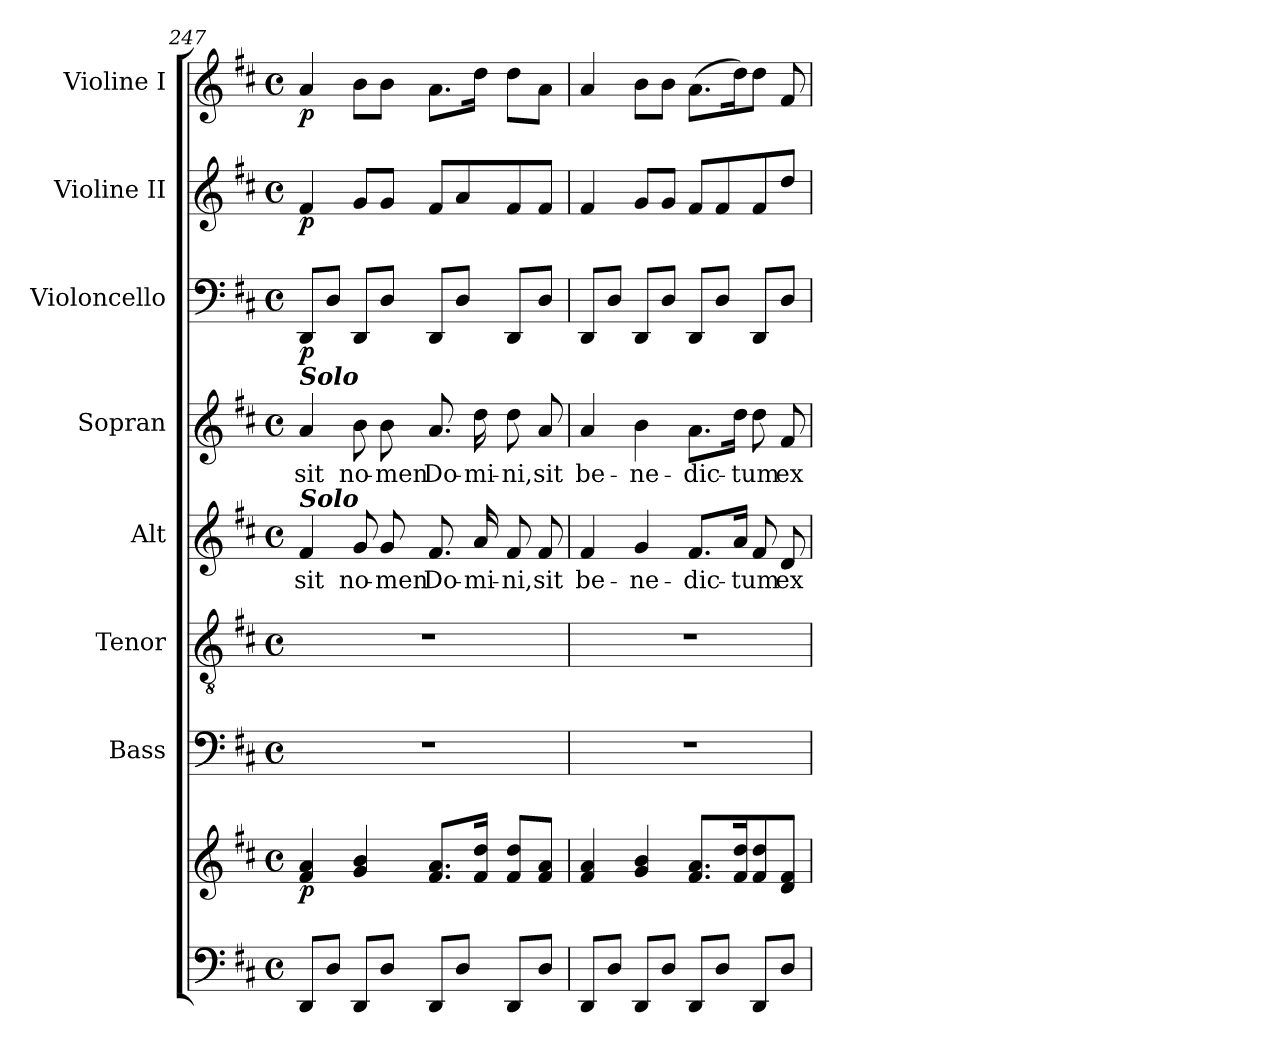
**kern	**kern	**dynam	**kern	**kern	**kern	**text	**kern	**text	**kern	**dynam	**kern	**dynam	**kern	**dynam
*part8	*part8	*part8	*part7	*part6	*part5	*part5	*part4	*part4	*part3	*part3	*part2	*part2	*part1	*part1
*staff9	*staff8	*staff8/9	*staff7	*staff6	*staff5	*staff5	*staff4	*staff4	*staff3	*staff3	*staff2	*staff2	*staff1	*staff1
*	*	*	*I"Bass	*I"Tenor	*I"Alt	*	*I"Sopran	*	*I"Violoncello	*	*I"Violine II	*	*I"Violine I	*
*	*	*	*I'B.	*I'T.	*I'A.	*	*I'S.	*	*I'Vc.	*	*I'Vl. II	*	*I'Vl. I	*
!!LO:PB:g=z
*clefF4	*clefG2	*	*clefF4	*clefGv2	*clefG2	*	*clefG2	*	*clefF4	*	*clefG2	*	*clefG2	*
*	*	*	*	*	*	*	*	*	*ITrd7c12	*	*	*	*	*
*k[f#c#]	*k[f#c#]	*	*k[f#c#]	*k[f#c#]	*k[f#c#]	*	*k[f#c#]	*	*k[f#c#]	*	*k[f#c#]	*	*k[f#c#]	*
*D:	*D:	*	*D:	*D:	*D:	*	*D:	*	*D:	*	*D:	*	*D:	*
*M4/4	*M4/4	*	*M4/4	*M4/4	*M4/4	*	*M4/4	*	*M4/4	*	*M4/4	*	*M4/4	*
*met(c)	*met(c)	*	*met(c)	*met(c)	*met(c)	*	*met(c)	*	*met(c)	*	*met(c)	*	*met(c)	*
=247	=247	=247	=247	=247	=247	=247	=247	=247	=247	=247	=247	=247	=247	=247
!	!	!	!	!	!	!	!LO:TX:a:Bi:t=Solo	!	!	!	!	!	!	!
!	!	!	!	!	!LO:TX:a:Bi:t=Solo	!	!	!	!	!	!	!	!	!
!	!	!LO:DY:b	!	!	!	!LO:LY:b	!	!LO:LY:b	!	!LO:DY:b	!	!LO:DY:b	!	!LO:DY:b
8DD/L	4f#/ 4a/	p	1r	1r	4f#/	sit	4a/	sit	8DDD/L	p	4f#/	p	4a/	p
8D/J	.	.	.	.	.	.	.	.	8DD/J	.	.	.	.	.
!	!	!	!	!	!	!LO:LY:b	!	!LO:LY:b	!	!	!	!	!	!
8DD/L	4g/ 4b/	.	.	.	8g/	no-	8b\	no-	8DDD/L	.	8g/L	.	8b\L	.
!	!	!	!	!	!	!LO:LY:b	!	!LO:LY:b	!	!	!	!	!	!
8D/J	.	.	.	.	8g/	-men	8b\	-men	8DD/J	.	8g/J	.	8b\J	.
!	!	!	!	!	!	!LO:LY:b	!	!LO:LY:b	!	!	!	!	!	!
8DD/L	8.f#/ 8.a/L	.	.	.	8.f#/	Do-	8.a/	Do-	8DDD/L	.	8f#/L	.	8.a\L	.
8D/J	.	.	.	.	.	.	.	.	8DD/J	.	8a/	.	.	.
!	!	!	!	!	!	!LO:LY:b	!	!LO:LY:b	!	!	!	!	!	!
.	16f#/ 16dd/Jk	.	.	.	16a/	-mi-	16dd\	-mi-	.	.	.	.	16dd\Jk	.
!	!	!	!	!	!	!LO:LY:b	!	!LO:LY:b	!	!	!	!	!	!
8DD/L	8f#/ 8dd/L	.	.	.	8f#/	-ni,	8dd\	-ni,	8DDD/L	.	8f#/	.	8dd\L	.
!	!	!	!	!	!	!LO:LY:b	!	!LO:LY:b	!	!	!	!	!	!
8D/J	8f#/ 8a/J	.	.	.	8f#/	sit	8a/	sit	8DD/J	.	8f#/J	.	8a\J	.
=248	=248	=248	=248	=248	=248	=248	=248	=248	=248	=248	=248	=248	=248	=248
!	!	!	!	!	!	!LO:LY:b	!	!LO:LY:b	!	!	!	!	!	!
8DD/L	4f#/ 4a/	.	1r	1r	4f#/	be-	4a/	be-	8DDD/L	.	4f#/	.	4a/	.
8D/J	.	.	.	.	.	.	.	.	8DD/J	.	.	.	.	.
!	!	!	!	!	!	!LO:LY:b	!	!LO:LY:b	!	!	!	!	!	!
8DD/L	4g/ 4b/	.	.	.	4g/	-ne-	4b\	-ne-	8DDD/L	.	8g/L	.	8b\L	.
8D/J	.	.	.	.	.	.	.	.	8DD/J	.	8g/J	.	8b\J	.
!	!	!	!	!	!	!LO:LY:b	!	!LO:LY:b	!	!	!	!	!	!
8DD/L	8.f#/ 8.a/L	.	.	.	8.f#/L	-dic-	8.a\L	-dic-	8DDD/L	.	8f#/L	.	(>8.a\L	.
8D/J	.	.	.	.	.	.	.	.	8DD/J	.	8f#/	.	.	.
.	16f#/ 16dd/k	.	.	.	16a/Jk	.	16dd\Jk	.	.	.	.	.	16dd\k)	.
!	!	!	!	!	!	!LO:LY:b	!	!LO:LY:b	!	!	!	!	!	!
8DD/L	8f#/ 8dd/	.	.	.	8f#/	-tum	8dd\	-tum	8DDD/L	.	8f#/	.	8dd\J	.
!	!	!	!	!	!	!LO:LY:b	!	!LO:LY:b	!	!	!	!	!	!
8D/J	8d/ 8f#/J	.	.	.	8d/	ex	8f#/	ex	8DD/J	.	8dd/J	.	8f#/	.
=	=	=	=	=	=	=	=	=	=	=	=	=	=	=
*-	*-	*-	*-	*-	*-	*-	*-	*-	*-	*-	*-	*-	*-	*-
